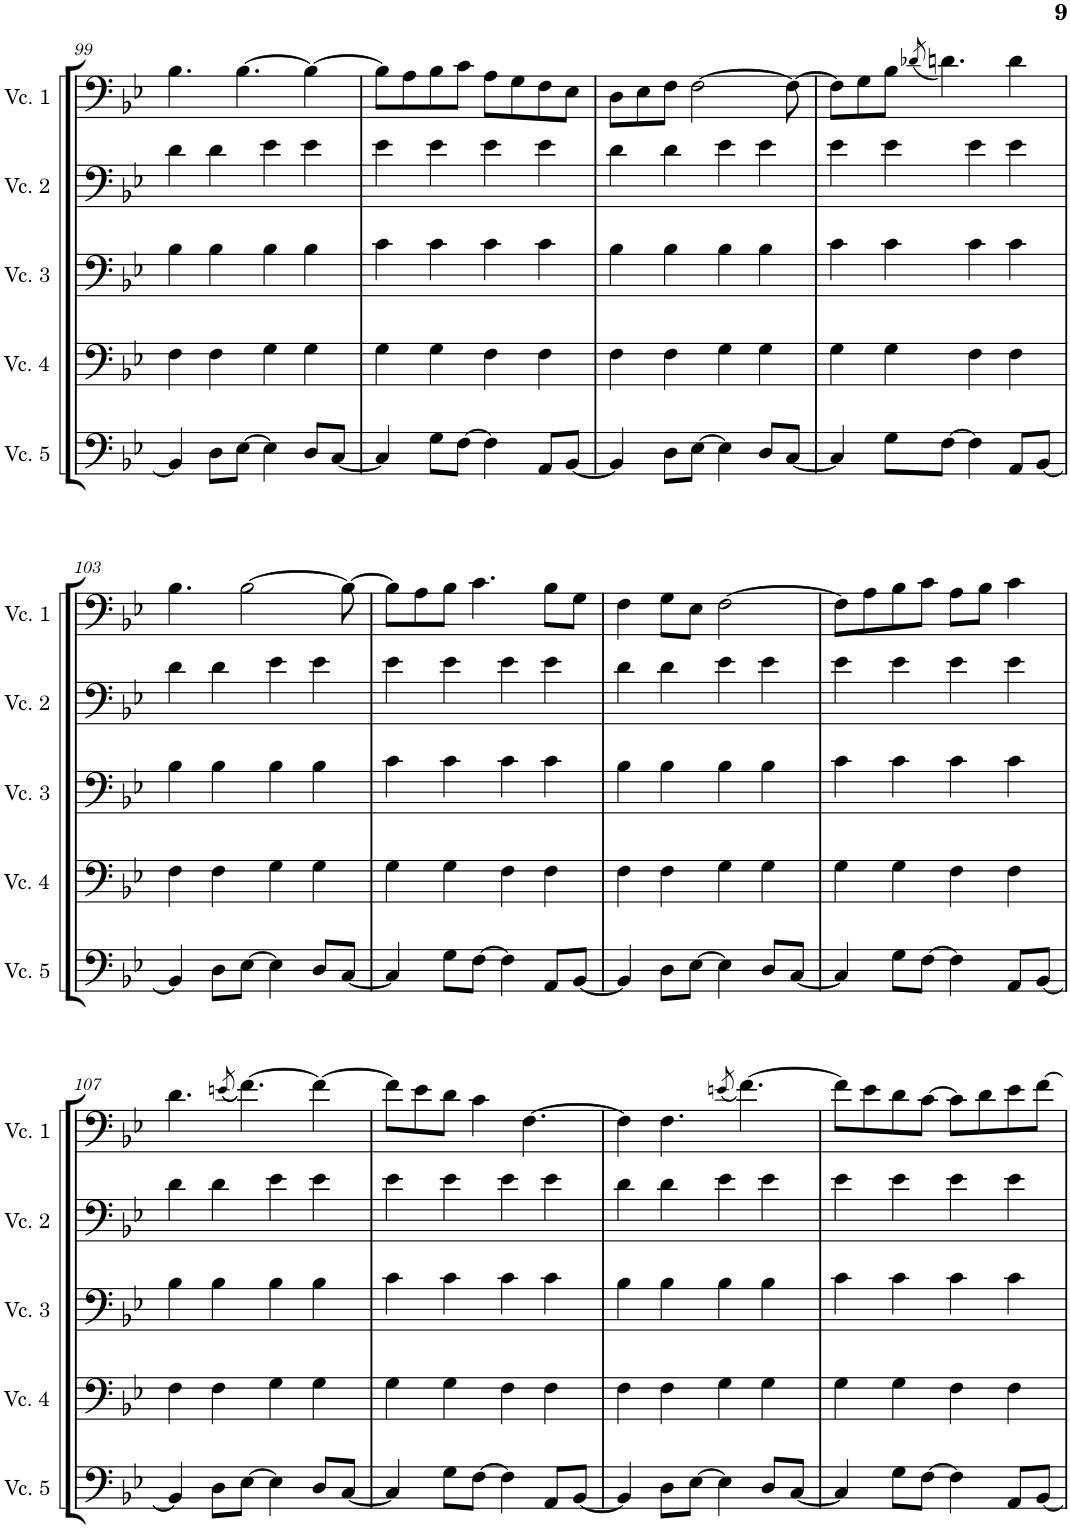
**kern	**kern	**kern	**kern	**kern
*part5	*part4	*part3	*part2	*part1
*staff5	*staff4	*staff3	*staff2	*staff1
*I"Cello 5	*I"Cello 4	*I"Cello 3	*I"Cello 2	*I"Cello 1
!!LO:PB:g=z
*clefF4	*clefF4	*clefF4	*clefF4	*clefF4
*k[b-e-]	*k[b-e-]	*k[b-e-]	*k[b-e-]	*k[b-e-]
*M4/4	*M4/4	*M4/4	*M4/4	*M4/4
=99	=99	=99	=99	=99
4BB-/]	4F\	4B-\	4d\	4.B-\
8D\L	4F\	4B-\	4d\	.
[8E-\J	.	.	.	[4.B-\
4E-\]	4G\	4B-\	4e-\	.
8D/L	4G\	4B-\	4e-\	4B-\_
[8C/J	.	.	.	.
=100	=100	=100	=100	=100
4C/]	4G\	4c\	4e-\	8B-\L]
.	.	.	.	8A\
8G\L	4G\	4c\	4e-\	8B-\
[8F\J	.	.	.	8c\J
4F\]	4F\	4c\	4e-\	8A\L
.	.	.	.	8G\
8AA/L	4F\	4c\	4e-\	8F\
[8BB-/J	.	.	.	8E-\J
=101	=101	=101	=101	=101
4BB-/]	4F\	4B-\	4d\	8D\L
.	.	.	.	8E-\
8D\L	4F\	4B-\	4d\	8F\J
[8E-\J	.	.	.	[2F\
4E-\]	4G\	4B-\	4e-\	.
8D/L	4G\	4B-\	4e-\	.
[8C/J	.	.	.	8F\_
=102	=102	=102	=102	=102
4C/]	4G\	4c\	4e-\	8F\L]
.	.	.	.	8G\
8G\L	4G\	4c\	4e-\	8B-\J
.	.	.	.	(8qd-X/
[8F\J	.	.	.	4.dn\)
4F\]	4F\	4c\	4e-\	.
8AA/L	4F\	4c\	4e-\	4d\
[8BB-/J	.	.	.	.
!!LO:LB:g=z
=103	=103	=103	=103	=103
4BB-/]	4F\	4B-\	4d\	4.B-\
8D\L	4F\	4B-\	4d\	.
[8E-\J	.	.	.	[2B-\
4E-\]	4G\	4B-\	4e-\	.
8D/L	4G\	4B-\	4e-\	.
[8C/J	.	.	.	8B-\_
=104	=104	=104	=104	=104
4C/]	4G\	4c\	4e-\	8B-\L]
.	.	.	.	8A\
8G\L	4G\	4c\	4e-\	8B-\J
[8F\J	.	.	.	4.c\
4F\]	4F\	4c\	4e-\	.
8AA/L	4F\	4c\	4e-\	8B-\L
[8BB-/J	.	.	.	8G\J
=105	=105	=105	=105	=105
4BB-/]	4F\	4B-\	4d\	4F\
8D\L	4F\	4B-\	4d\	8G\L
[8E-\J	.	.	.	8E-\J
4E-\]	4G\	4B-\	4e-\	[2F\
8D/L	4G\	4B-\	4e-\	.
[8C/J	.	.	.	.
=106	=106	=106	=106	=106
4C/]	4G\	4c\	4e-\	8F\L]
.	.	.	.	8A\
8G\L	4G\	4c\	4e-\	8B-\
[8F\J	.	.	.	8c\J
4F\]	4F\	4c\	4e-\	8A\L
.	.	.	.	8B-\J
8AA/L	4F\	4c\	4e-\	4c\
[8BB-/J	.	.	.	.
!!LO:LB:g=z
=107	=107	=107	=107	=107
4BB-/]	4F\	4B-\	4d\	4.d\
8D\L	4F\	4B-\	4d\	.
.	.	.	.	((8qen/
[8E-\J	.	.	.	[4.f\))
4E-\]	4G\	4B-\	4e-\	.
8D/L	4G\	4B-\	4e-\	4f\_
[8C/J	.	.	.	.
=108	=108	=108	=108	=108
4C/]	4G\	4c\	4e-\	8f\L]
.	.	.	.	8e-\
8G\L	4G\	4c\	4e-\	8d\J
[8F\J	.	.	.	4c\
4F\]	4F\	4c\	4e-\	.
.	.	.	.	[4.F\
8AA/L	4F\	4c\	4e-\	.
[8BB-/J	.	.	.	.
=109	=109	=109	=109	=109
4BB-/]	4F\	4B-\	4d\	4F\]
8D\L	4F\	4B-\	4d\	4.F\
[8E-\J	.	.	.	.
4E-\]	4G\	4B-\	4e-\	.
.	.	.	.	(8qen/
.	.	.	.	[4.f\)
8D/L	4G\	4B-\	4e-\	.
[8C/J	.	.	.	.
=110	=110	=110	=110	=110
4C/]	4G\	4c\	4e-\	8f\L]
.	.	.	.	8e-\
8G\L	4G\	4c\	4e-\	8d\
[8F\J	.	.	.	[8c\J
4F\]	4F\	4c\	4e-\	8c\L]
.	.	.	.	8d\
8AA/L	4F\	4c\	4e-\	8e-\
[8BB-/J	.	.	.	[8f\J
=	=	=	=	=
*-	*-	*-	*-	*-
